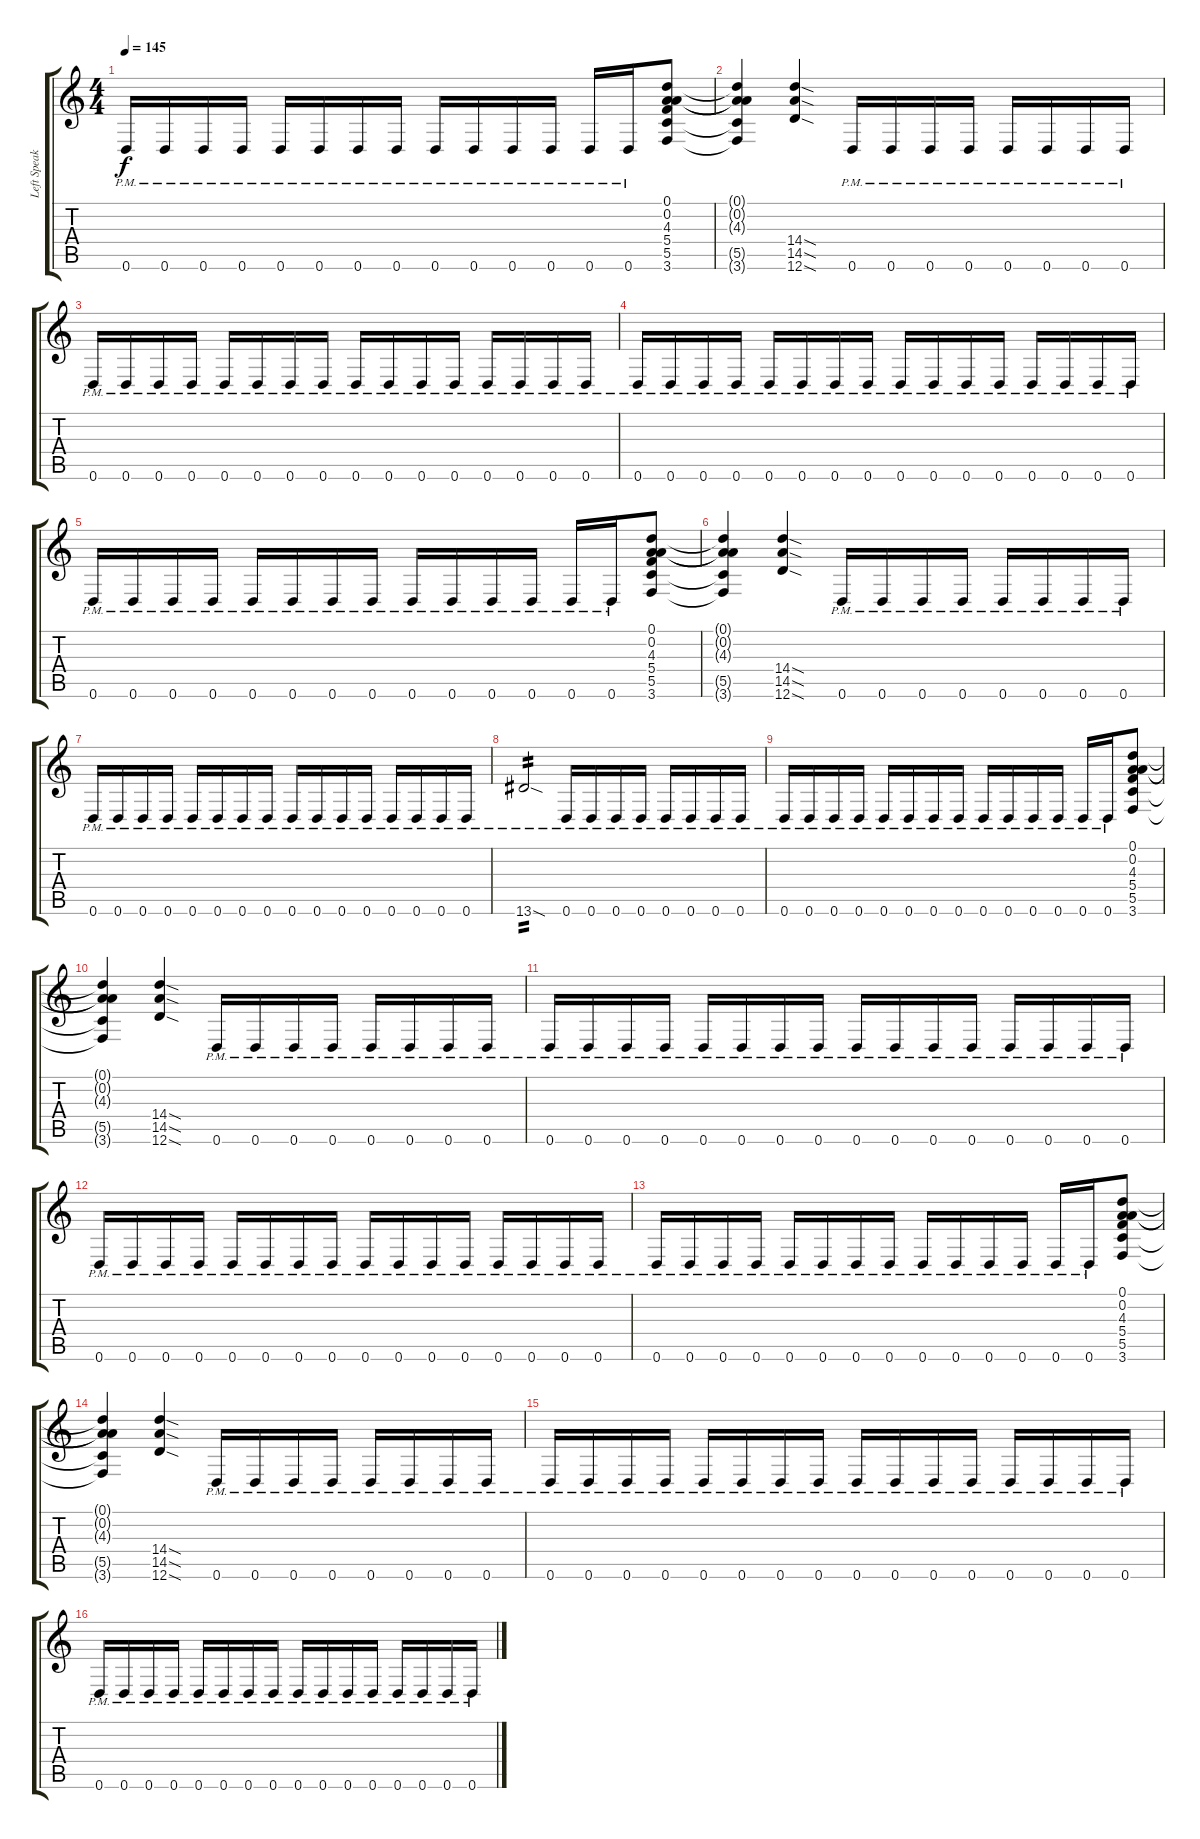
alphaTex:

\track ("Left Speaker 1" "Left Speak") {instrument distortionguitar}
\staff {score tabs}
\tuning (D4 A3 F3 C3 G2 D2) {hide}
\ts (4 4)
\tempo 145
\clef g2
\ks c
0.6{pm}.16{dy f} 0.6{pm}.16 0.6{pm}.16 0.6{pm}.16 0.6{pm}.16 0.6{pm}.16 0.6{pm}.16 0.6{pm}.16 0.6{pm}.16 0.6{pm}.16 0.6{pm}.16 0.6{pm}.16 0.6{pm}.16 0.6{pm}.16 (0.1 0.2 4.3 5.4 5.5 3.6).8 |
(0.1{t} 0.2{t} 4.3{t} 5.5{t} 3.6{t}).4 (14.4{sod} 14.5{sod} 12.6{sod}).4 0.6{pm}.16 0.6{pm}.16 0.6{pm}.16 0.6{pm}.16 0.6{pm}.16 0.6{pm}.16 0.6{pm}.16 0.6{pm}.16 |
0.6{pm}.16 0.6{pm}.16 0.6{pm}.16 0.6{pm}.16 0.6{pm}.16 0.6{pm}.16 0.6{pm}.16 0.6{pm}.16 0.6{pm}.16 0.6{pm}.16 0.6{pm}.16 0.6{pm}.16 0.6{pm}.16 0.6{pm}.16 0.6{pm}.16 0.6{pm}.16 |
0.6{pm}.16 0.6{pm}.16 0.6{pm}.16 0.6{pm}.16 0.6{pm}.16 0.6{pm}.16 0.6{pm}.16 0.6{pm}.16 0.6{pm}.16 0.6{pm}.16 0.6{pm}.16 0.6{pm}.16 0.6{pm}.16 0.6{pm}.16 0.6{pm}.16 0.6{pm}.16 |
0.6{pm}.16 0.6{pm}.16 0.6{pm}.16 0.6{pm}.16 0.6{pm}.16 0.6{pm}.16 0.6{pm}.16 0.6{pm}.16 0.6{pm}.16 0.6{pm}.16 0.6{pm}.16 0.6{pm}.16 0.6{pm}.16 0.6{pm}.16 (0.1 0.2 4.3 5.4 5.5 3.6).8 |
(0.1{t} 0.2{t} 4.3{t} 5.5{t} 3.6{t}).4 (14.4{sod} 14.5{sod} 12.6{sod}).4 0.6{pm}.16 0.6{pm}.16 0.6{pm}.16 0.6{pm}.16 0.6{pm}.16 0.6{pm}.16 0.6{pm}.16 0.6{pm}.16 |
0.6{pm}.16 0.6{pm}.16 0.6{pm}.16 0.6{pm}.16 0.6{pm}.16 0.6{pm}.16 0.6{pm}.16 0.6{pm}.16 0.6{pm}.16 0.6{pm}.16 0.6{pm}.16 0.6{pm}.16 0.6{pm}.16 0.6{pm}.16 0.6{pm}.16 0.6{pm}.16 |
13.6{sod pm}.2{tp 2} 0.6{pm}.16 0.6{pm}.16 0.6{pm}.16 0.6{pm}.16 0.6{pm}.16 0.6{pm}.16 0.6{pm}.16 0.6{pm}.16 |
0.6{pm}.16 0.6{pm}.16 0.6{pm}.16 0.6{pm}.16 0.6{pm}.16 0.6{pm}.16 0.6{pm}.16 0.6{pm}.16 0.6{pm}.16 0.6{pm}.16 0.6{pm}.16 0.6{pm}.16 0.6{pm}.16 0.6{pm}.16 (0.1 0.2 4.3 5.4 5.5 3.6).8 |
(0.1{t} 0.2{t} 4.3{t} 5.5{t} 3.6{t}).4 (14.4{sod} 14.5{sod} 12.6{sod}).4 0.6{pm}.16 0.6{pm}.16 0.6{pm}.16 0.6{pm}.16 0.6{pm}.16 0.6{pm}.16 0.6{pm}.16 0.6{pm}.16 |
0.6{pm}.16 0.6{pm}.16 0.6{pm}.16 0.6{pm}.16 0.6{pm}.16 0.6{pm}.16 0.6{pm}.16 0.6{pm}.16 0.6{pm}.16 0.6{pm}.16 0.6{pm}.16 0.6{pm}.16 0.6{pm}.16 0.6{pm}.16 0.6{pm}.16 0.6{pm}.16 |
0.6{pm}.16 0.6{pm}.16 0.6{pm}.16 0.6{pm}.16 0.6{pm}.16 0.6{pm}.16 0.6{pm}.16 0.6{pm}.16 0.6{pm}.16 0.6{pm}.16 0.6{pm}.16 0.6{pm}.16 0.6{pm}.16 0.6{pm}.16 0.6{pm}.16 0.6{pm}.16 |
0.6{pm}.16 0.6{pm}.16 0.6{pm}.16 0.6{pm}.16 0.6{pm}.16 0.6{pm}.16 0.6{pm}.16 0.6{pm}.16 0.6{pm}.16 0.6{pm}.16 0.6{pm}.16 0.6{pm}.16 0.6{pm}.16 0.6{pm}.16 (0.1 0.2 4.3 5.4 5.5 3.6).8 |
(0.1{t} 0.2{t} 4.3{t} 5.5{t} 3.6{t}).4 (14.4{sod} 14.5{sod} 12.6{sod}).4 0.6{pm}.16 0.6{pm}.16 0.6{pm}.16 0.6{pm}.16 0.6{pm}.16 0.6{pm}.16 0.6{pm}.16 0.6{pm}.16 |
0.6{pm}.16 0.6{pm}.16 0.6{pm}.16 0.6{pm}.16 0.6{pm}.16 0.6{pm}.16 0.6{pm}.16 0.6{pm}.16 0.6{pm}.16 0.6{pm}.16 0.6{pm}.16 0.6{pm}.16 0.6{pm}.16 0.6{pm}.16 0.6{pm}.16 0.6{pm}.16 |
0.6{pm}.16 0.6{pm}.16 0.6{pm}.16 0.6{pm}.16 0.6{pm}.16 0.6{pm}.16 0.6{pm}.16 0.6{pm}.16 0.6{pm}.16 0.6{pm}.16 0.6{pm}.16 0.6{pm}.16 0.6{pm}.16 0.6{pm}.16 0.6{pm}.16 0.6{pm}.16
